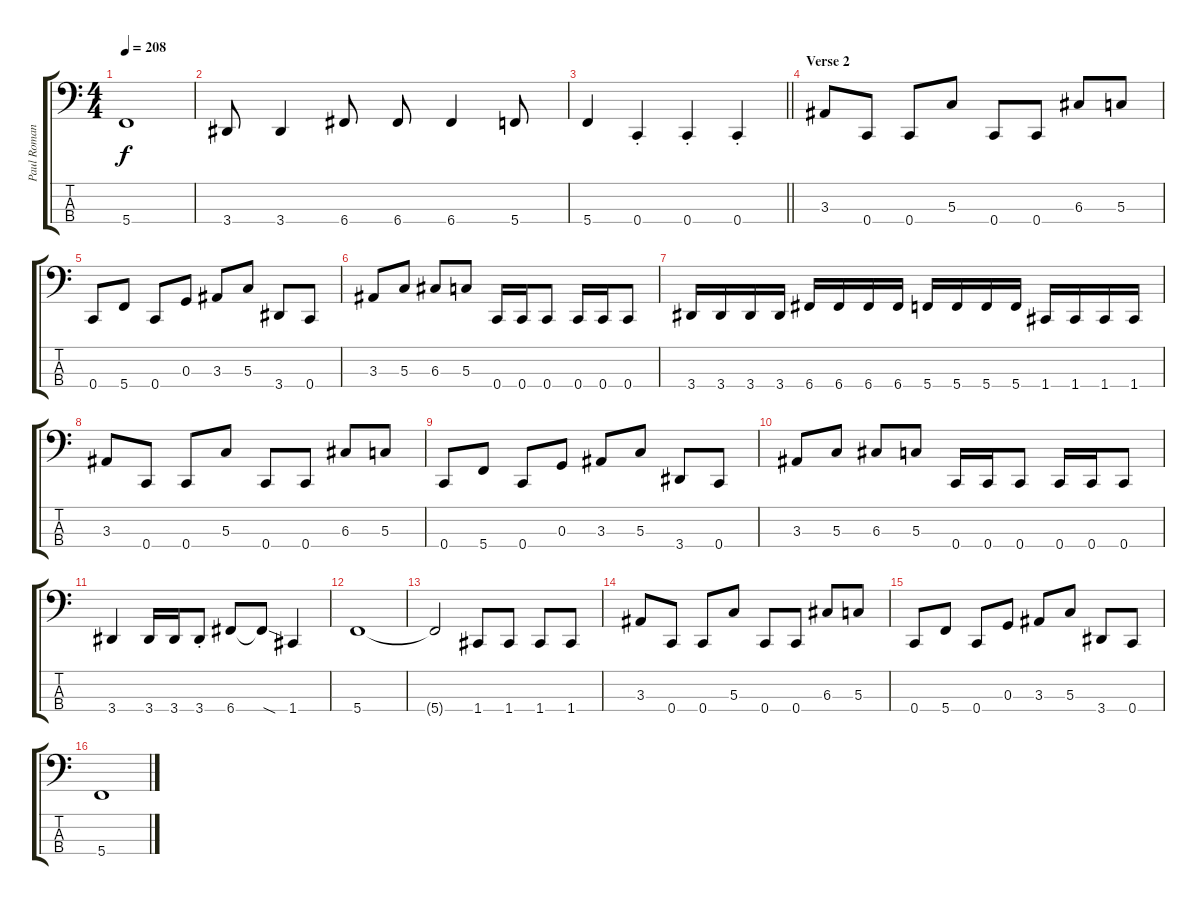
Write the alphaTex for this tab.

\track ("Paul Romanko" "Paul Roman") {instrument electricbasspick}
\staff {score tabs}
\tuning (F2 C2 G1 C1) {hide}
\ts (4 4)
\tempo 208
\clef f4
\ks c
5.4.1{dy f} |
3.4.8 3.4.4 6.4.8 6.4.8 6.4.4 5.4.8 |
\barLineRight lightlight
5.4.4 0.4{st}.4 0.4{st}.4 0.4{st}.4 |
\section ("" "Verse 2")
3.3.8 0.4.8 0.4.8 5.3.8 0.4.8 0.4.8 6.3.8 5.3.8 |
0.4.8 5.4.8 0.4.8 0.3.8 3.3.8 5.3.8 3.4.8 0.4.8 |
3.3.8 5.3.8 6.3.8 5.3.8 0.4.16 0.4.16 0.4.8 0.4.16 0.4.16 0.4.8 |
3.4.16 3.4.16 3.4.16 3.4.16 6.4.16 6.4.16 6.4.16 6.4.16 5.4.16 5.4.16 5.4.16 5.4.16 1.4.16 1.4.16 1.4.16 1.4.16 |
3.3.8 0.4.8 0.4.8 5.3.8 0.4.8 0.4.8 6.3.8 5.3.8 |
0.4.8 5.4.8 0.4.8 0.3.8 3.3.8 5.3.8 3.4.8 0.4.8 |
3.3.8 5.3.8 6.3.8 5.3.8 0.4.16 0.4.16 0.4.8 0.4.16 0.4.16 0.4.8 |
3.4.4 3.4.16 3.4.16 3.4{st}.8 6.4.8 6.4{sod t}.8 1.4.4 |
5.4.1 |
5.4{t}.2 1.4.8 1.4.8 1.4.8 1.4.8 |
3.3.8 0.4.8 0.4.8 5.3.8 0.4.8 0.4.8 6.3.8 5.3.8 |
0.4.8 5.4.8 0.4.8 0.3.8 3.3.8 5.3.8 3.4.8 0.4.8 |
5.4.1
